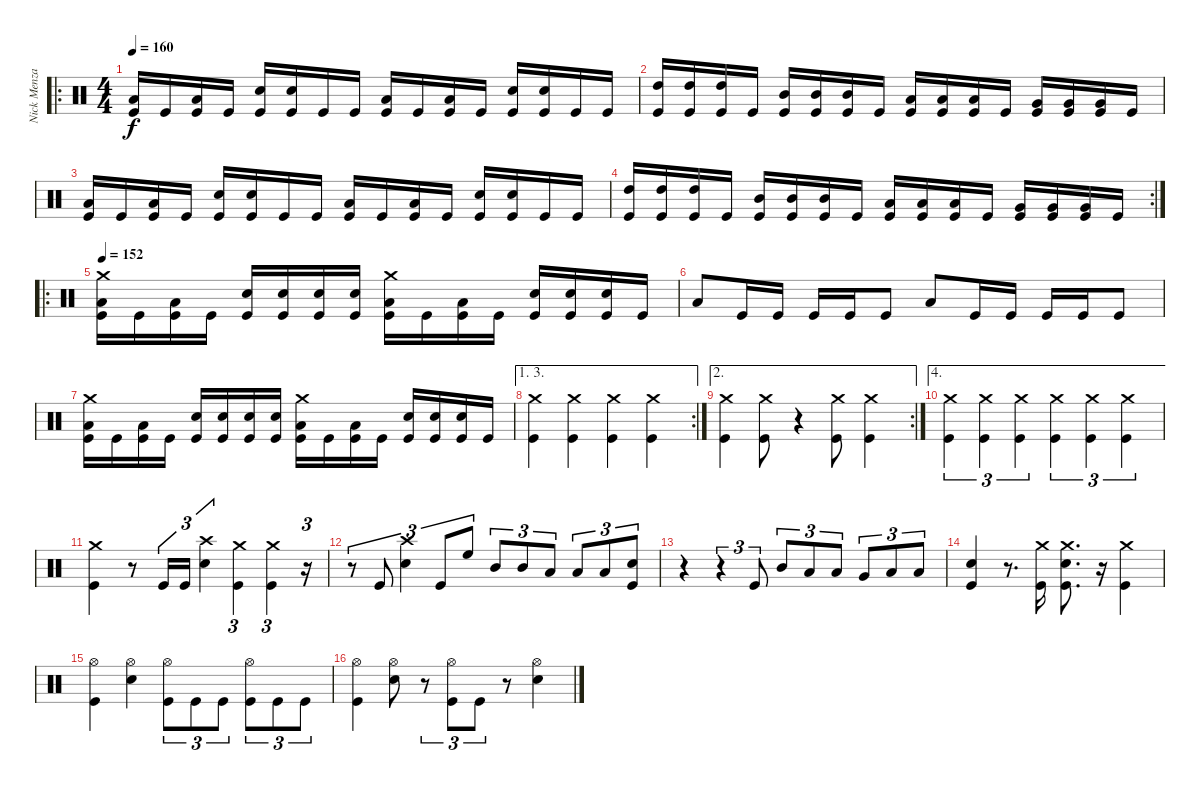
\track ("Nick Menza" "Nick Menza") {instrument percussion}
\staff {score}
\articulation defaults
\ro
\ts (4 4)
\tempo 160
\clef neutral
\ks c
("Low Floor Tom (hit)" "Kick (hit)").16{dy f} "Kick (hit)".16 ("Low Floor Tom (hit)" "Kick (hit)").16 "Kick (hit)".16 ("Snare (hit) 2" "Kick (hit)").16 ("Snare (hit) 2" "Kick (hit)").16 "Kick (hit)".16 "Kick (hit)".16 ("Low Floor Tom (hit)" "Kick (hit)").16 "Kick (hit)".16 ("Low Floor Tom (hit)" "Kick (hit)").16 "Kick (hit)".16 ("Snare (hit) 2" "Kick (hit)").16 ("Snare (hit) 2" "Kick (hit)").16 "Kick (hit)".16 "Kick (hit)".16 |
("High Tom (hit)" "Kick (hit)").16 ("High Tom (hit)" "Kick (hit)").16 ("High Tom (hit)" "Kick (hit)").16 "Kick (hit)".16 ("Mid Tom (hit)" "Kick (hit)").16 ("Mid Tom (hit)" "Kick (hit)").16 ("Mid Tom (hit)" "Kick (hit)").16 "Kick (hit)".16 ("Low Tom (hit)" "Kick (hit)").16 ("Low Tom (hit)" "Kick (hit)").16 ("Low Tom (hit)" "Kick (hit)").16 "Kick (hit)".16 ("Very Low Tom (hit)" "Kick (hit)").16 ("Very Low Tom (hit)" "Kick (hit)").16 ("Very Low Tom (hit)" "Kick (hit)").16 "Kick (hit)".16 |
("Low Floor Tom (hit)" "Kick (hit)").16 "Kick (hit)".16 ("Low Floor Tom (hit)" "Kick (hit)").16 "Kick (hit)".16 ("Snare (hit) 2" "Kick (hit)").16 ("Snare (hit) 2" "Kick (hit)").16 "Kick (hit)".16 "Kick (hit)".16 ("Low Floor Tom (hit)" "Kick (hit)").16 "Kick (hit)".16 ("Low Floor Tom (hit)" "Kick (hit)").16 "Kick (hit)".16 ("Snare (hit) 2" "Kick (hit)").16 ("Snare (hit) 2" "Kick (hit)").16 "Kick (hit)".16 "Kick (hit)".16 |
\rc 2
("High Tom (hit)" "Kick (hit)").16 ("High Tom (hit)" "Kick (hit)").16 ("High Tom (hit)" "Kick (hit)").16 "Kick (hit)".16 ("Mid Tom (hit)" "Kick (hit)").16 ("Mid Tom (hit)" "Kick (hit)").16 ("Mid Tom (hit)" "Kick (hit)").16 "Kick (hit)".16 ("Low Tom (hit)" "Kick (hit)").16 ("Low Tom (hit)" "Kick (hit)").16 ("Low Tom (hit)" "Kick (hit)").16 "Kick (hit)".16 ("Very Low Tom (hit)" "Kick (hit)").16 ("Very Low Tom (hit)" "Kick (hit)").16 ("Very Low Tom (hit)" "Kick (hit)").16 "Kick (hit)".16 |
\ro
\tempo 152
("Crash medium (hit)" "Low Floor Tom (hit)" "Kick (hit)").16 "Kick (hit)".16 ("Low Floor Tom (hit)" "Kick (hit)").16 "Kick (hit)".16 ("Snare (hit) 2" "Kick (hit)").16 ("Snare (hit) 2" "Kick (hit)").16 ("Snare (hit) 2" "Kick (hit)").16 ("Snare (hit) 2" "Kick (hit)").16 ("Crash medium (hit)" "Low Floor Tom (hit)" "Kick (hit)").16 "Kick (hit)".16 ("Low Floor Tom (hit)" "Kick (hit)").16 "Kick (hit)".16 ("Snare (hit) 2" "Kick (hit)").16 ("Snare (hit) 2" "Kick (hit)").16 ("Snare (hit) 2" "Kick (hit)").16 "Kick (hit)".16 |
"Low Floor Tom (hit)".8 "Kick (hit)".16 "Kick (hit)".16 "Kick (hit)".16 "Kick (hit)".16 "Kick (hit)".8 "Low Floor Tom (hit)".8 "Kick (hit)".16 "Kick (hit)".16 "Kick (hit)".16 "Kick (hit)".16 "Kick (hit)".8 |
("Crash medium (hit)" "Low Floor Tom (hit)" "Kick (hit)").16 "Kick (hit)".16 ("Low Floor Tom (hit)" "Kick (hit)").16 "Kick (hit)".16 ("Snare (hit) 2" "Kick (hit)").16 ("Snare (hit) 2" "Kick (hit)").16 ("Snare (hit) 2" "Kick (hit)").16 ("Snare (hit) 2" "Kick (hit)").16 ("Crash medium (hit)" "Low Floor Tom (hit)" "Kick (hit)").16 "Kick (hit)".16 ("Low Floor Tom (hit)" "Kick (hit)").16 "Kick (hit)".16 ("Snare (hit) 2" "Kick (hit)").16 ("Snare (hit) 2" "Kick (hit)").16 ("Snare (hit) 2" "Kick (hit)").16 "Kick (hit)".16 |
\ae (1 3)
\rc 2
("Crash medium (hit)" "Kick (hit)").4 ("Crash medium (hit)" "Kick (hit)").4 ("Crash medium (hit)" "Kick (hit)").4 ("Crash medium (hit)" "Kick (hit)").4 |
\ae 2
\rc 2
("Crash medium (hit)" "Kick (hit)").4 ("Crash medium (hit)" "Kick (hit)").8 r.4 ("Crash medium (hit)" "Kick (hit)").8 ("Crash medium (hit)" "Kick (hit)").4 |
\ae 4
("Crash medium (hit)" "Kick (hit)").4{tu (3 2)} ("Crash medium (hit)" "Kick (hit)").4{tu (3 2)} ("Crash medium (hit)" "Kick (hit)").4{tu (3 2)} ("Crash medium (hit)" "Kick (hit)").4{tu (3 2)} ("Crash medium (hit)" "Kick (hit)").4{tu (3 2)} ("Crash medium (hit)" "Kick (hit)").4{tu (3 2)} |
("Crash medium (hit)" "Kick (hit)").4 r.8 "Kick (hit)".16{tu (3 2)} "Kick (hit)".16{tu (3 2)} ("Crash high (hit)" "Snare (hit) 2").4{tu (3 2)} ("Crash medium (hit)" "Kick (hit)").4{tu (3 2)} ("Crash medium (hit)" "Kick (hit)").4{tu (3 2)} r.16{tu (3 2)} |
r.8{tu (3 2)} "Kick (hit)".8{tu (3 2)} ("Crash high (hit)" "Snare (hit) 2").4{tu (3 2)} "Kick (hit)".8{tu (3 2)} "High Floor Tom (hit)".8{tu (3 2)} "Mid Tom (hit)".8{tu (3 2)} "Mid Tom (hit)".8{tu (3 2)} "Low Tom (hit)".8{tu (3 2)} "Low Tom (hit)".8{tu (3 2)} "Low Tom (hit)".8{tu (3 2)} ("Electric Snare (hit)" "Kick (hit)").8{tu (3 2)} |
r.4 r.4{tu (3 2)} "Kick (hit)".8{tu (3 2)} "Mid Tom (hit)".8{tu (3 2)} "Low Tom (hit)".8{tu (3 2)} "Low Tom (hit)".8{tu (3 2)} "Very Low Tom (hit)".8{tu (3 2)} "Low Floor Tom (hit)".8{tu (3 2)} "Low Floor Tom (hit)".8{tu (3 2)} |
("Snare (hit) 2" "Kick (hit)").4 r.8{d} ("Crash medium (hit)" "Kick (hit)").16 ("Crash medium (hit)" "Snare (hit) 2" "Kick (hit)").8{d} r.16 ("Crash medium (hit)" "Kick (hit)").4 |
("Hi-Hat (open)" "Kick (hit)").4 ("Hi-Hat (open)" "Snare (hit) 2").4 ("Hi-Hat (open)" "Kick (hit)").8{tu (3 2)} "Kick (hit)".8{tu (3 2)} "Kick (hit)".8{tu (3 2)} ("Hi-Hat (open)" "Kick (hit)").8{tu (3 2)} "Kick (hit)".8{tu (3 2)} "Kick (hit)".8{tu (3 2)} |
("Hi-Hat (open)" "Kick (hit)").4 ("Hi-Hat (open)" "Snare (hit) 2").8 r.8{tu (3 2)} ("Hi-Hat (open)" "Kick (hit)").8{tu (3 2)} "Kick (hit)".8{tu (3 2)} r.8 ("Hi-Hat (open)" "Snare (hit) 2").4
